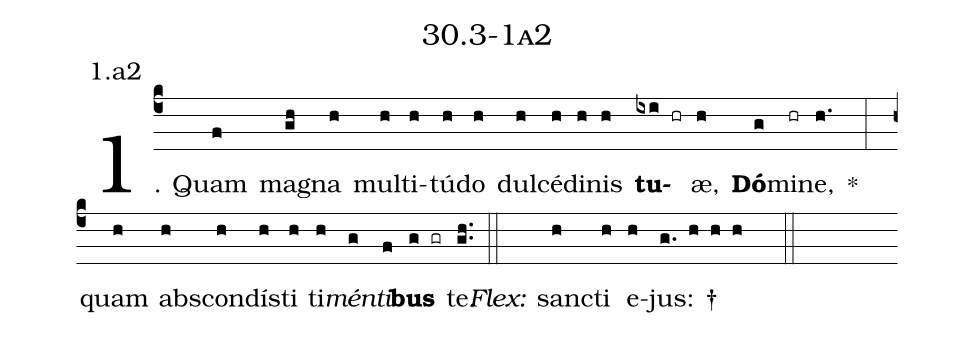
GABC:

name: 30.3-1a2;
annotation: 1.a2;
%%
(c4)1. Quam(f) ma(gh)gna(h) mul(h)ti(h)tú(h)do(h) dul(h)cé(h)di(h)nis(h) <b>tu</b>(ixi hr)æ,(h) <b>Dó</b>(g)mi(hr)ne,(h.) *(:) quam(h) abs(h)con(h)dís(h)ti(h) ti(h)<i>mén</i>(g)<i>ti</i>(f)<b>bus</b>(g gr) te.(gh..) (::)
<i>Flex:</i>()  sanc(h)ti(h) e(h)jus: †(g. h h h  ::)
